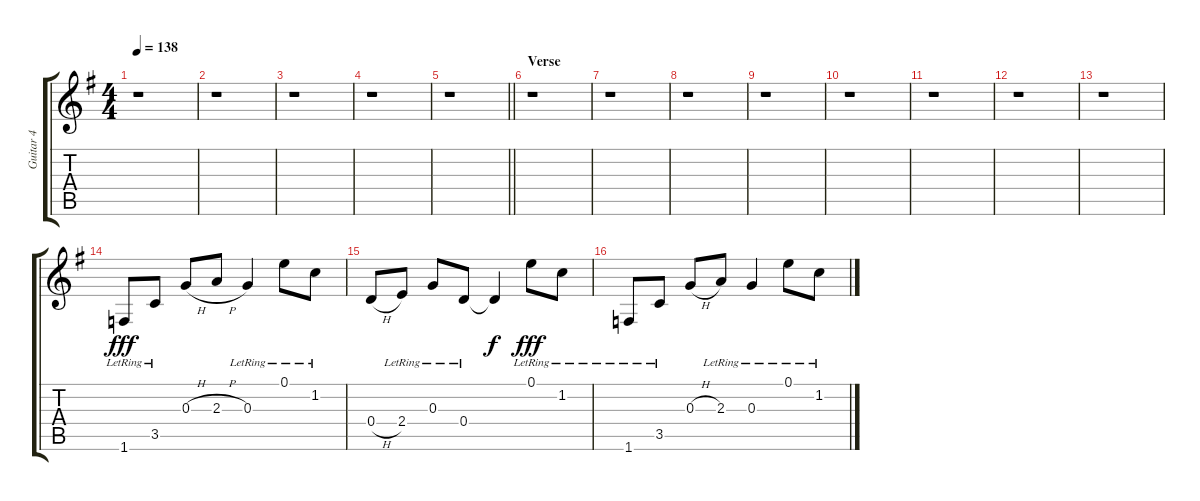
\track ("Guitar 4" "Guitar 4") {instrument acousticguitarsteel}
\staff {score tabs}
\tuning (E4 B3 G3 D3 A2 E2) {hide}
\ts (4 4)
\tempo 138
\clef g2
\ks g
r.1{dy fff} |
r.1 |
r.1 |
r.1 |
\barLineRight lightlight
r.1 |
\section ("" "Verse")
r.1 |
r.1 |
r.1 |
r.1 |
r.1 |
r.1 |
r.1 |
r.1 |
1.6{lr}.8 3.5{lr}.8 0.3{h}.8 2.3{h}.8 0.3{lr}.4 0.1{lr}.8 1.2{lr}.8 |
0.4{h}.8 2.4{lr}.8 0.3{lr}.8 0.4{lr}.8 0.4{t}.4{dy f} 0.1{lr}.8{dy fff} 1.2{lr}.8 |
1.6{lr}.8 3.5{lr}.8 0.3{h}.8 2.3{lr}.8 0.3{lr}.4 0.1{lr}.8 1.2{lr}.8
